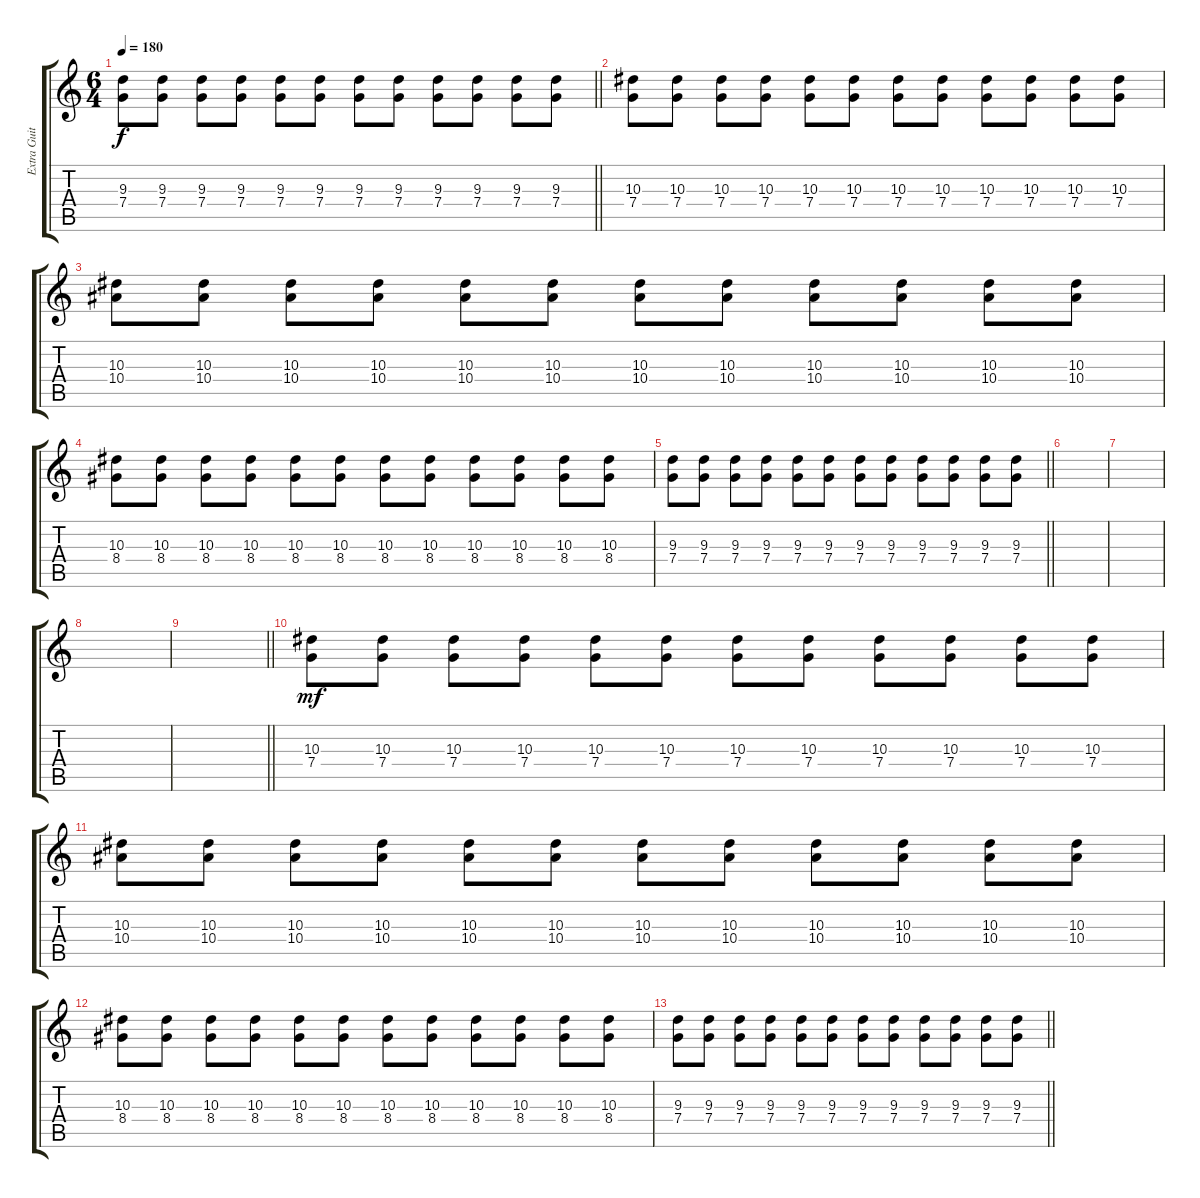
\track ("Extra Guitar" "Extra Guit") {instrument distortionguitar}
\staff {score tabs}
\tuning (D4 A3 F3 C3 G2 C2) {hide}
\ts (6 4)
\tempo 180
\clef g2
\barLineRight lightlight
\ks c
(9.3 7.4).8{dy f} (9.3 7.4).8 (9.3 7.4).8 (9.3 7.4).8 (9.3 7.4).8 (9.3 7.4).8 (9.3 7.4).8 (9.3 7.4).8 (9.3 7.4).8 (9.3 7.4).8 (9.3 7.4).8 (9.3 7.4).8 |
(10.3 7.4).8 (10.3 7.4).8 (10.3 7.4).8 (10.3 7.4).8 (10.3 7.4).8 (10.3 7.4).8 (10.3 7.4).8 (10.3 7.4).8 (10.3 7.4).8 (10.3 7.4).8 (10.3 7.4).8 (10.3 7.4).8 |
(10.3 10.4).8 (10.3 10.4).8 (10.3 10.4).8 (10.3 10.4).8 (10.3 10.4).8 (10.3 10.4).8 (10.3 10.4).8 (10.3 10.4).8 (10.3 10.4).8 (10.3 10.4).8 (10.3 10.4).8 (10.3 10.4).8 |
(10.3 8.4).8 (10.3 8.4).8 (10.3 8.4).8 (10.3 8.4).8 (10.3 8.4).8 (10.3 8.4).8 (10.3 8.4).8 (10.3 8.4).8 (10.3 8.4).8 (10.3 8.4).8 (10.3 8.4).8 (10.3 8.4).8 |
\barLineRight lightlight
(9.3 7.4).8 (9.3 7.4).8 (9.3 7.4).8 (9.3 7.4).8 (9.3 7.4).8 (9.3 7.4).8 (9.3 7.4).8 (9.3 7.4).8 (9.3 7.4).8 (9.3 7.4).8 (9.3 7.4).8 (9.3 7.4).8 |
|
|
|
\barLineRight lightlight
|
(10.3 7.4).8{dy mf} (10.3 7.4).8 (10.3 7.4).8 (10.3 7.4).8 (10.3 7.4).8 (10.3 7.4).8 (10.3 7.4).8 (10.3 7.4).8 (10.3 7.4).8 (10.3 7.4).8 (10.3 7.4).8 (10.3 7.4).8 |
(10.3 10.4).8 (10.3 10.4).8 (10.3 10.4).8 (10.3 10.4).8 (10.3 10.4).8 (10.3 10.4).8 (10.3 10.4).8 (10.3 10.4).8 (10.3 10.4).8 (10.3 10.4).8 (10.3 10.4).8 (10.3 10.4).8 |
(10.3 8.4).8 (10.3 8.4).8 (10.3 8.4).8 (10.3 8.4).8 (10.3 8.4).8 (10.3 8.4).8 (10.3 8.4).8 (10.3 8.4).8 (10.3 8.4).8 (10.3 8.4).8 (10.3 8.4).8 (10.3 8.4).8 |
\barLineRight lightlight
(9.3 7.4).8 (9.3 7.4).8 (9.3 7.4).8 (9.3 7.4).8 (9.3 7.4).8 (9.3 7.4).8 (9.3 7.4).8 (9.3 7.4).8 (9.3 7.4).8 (9.3 7.4).8 (9.3 7.4).8 (9.3 7.4).8
